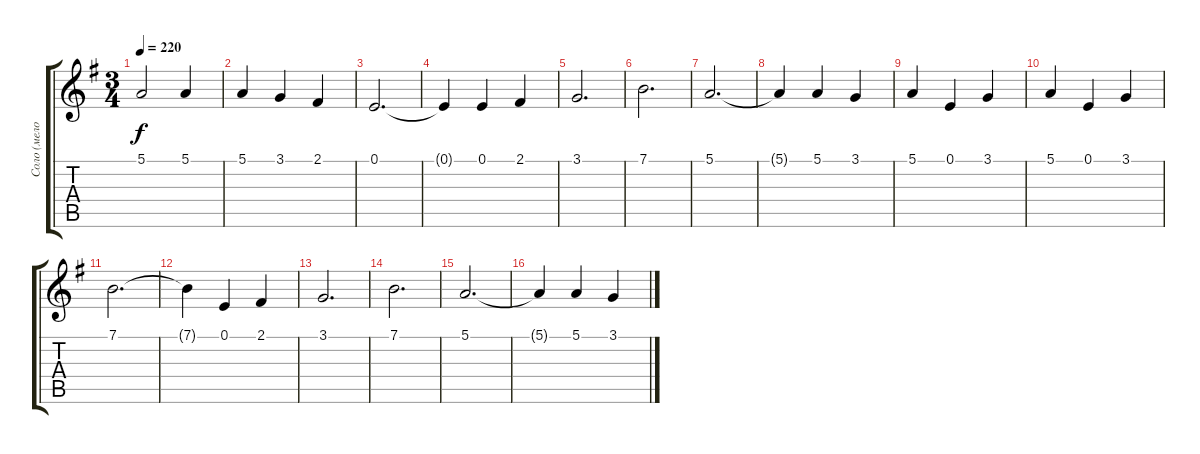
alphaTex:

\track ("Соло (мелодия)" "Соло (мело") {instrument cello}
\staff {score tabs}
\tuning (E4 B3 G3 D3 A2 E2) {hide}
\ts (3 4)
\tempo 220
\clef g2
\ks eminor
5.1.2{dy f} 5.1.4 |
5.1.4 3.1.4 2.1.4 |
0.1.2{d} |
0.1{t}.4 0.1.4 2.1.4 |
3.1.2{d} |
7.1.2{d} |
5.1.2{d} |
5.1{t}.4 5.1.4 3.1.4 |
5.1.4 0.1.4 3.1.4 |
5.1.4 0.1.4 3.1.4 |
7.1.2{d} |
7.1{t}.4 0.1.4 2.1.4 |
3.1.2{d} |
7.1.2{d} |
5.1.2{d} |
5.1{t}.4 5.1.4 3.1.4
